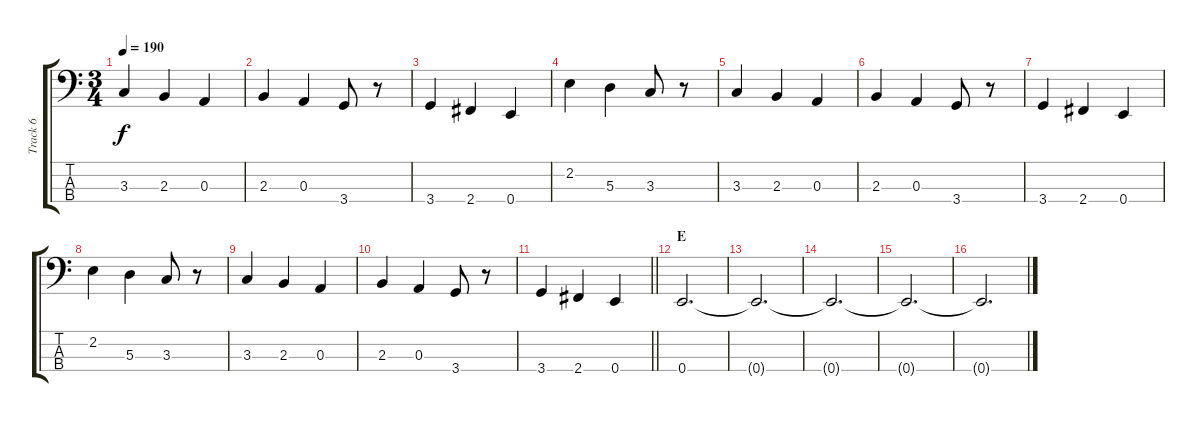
\track ("Track 6" "Track 6") {instrument electricbassfinger}
\staff {score tabs}
\tuning (G2 D2 A1 E1) {hide}
\ts (3 4)
\tempo 190
\clef f4
\ks c
3.3.4{dy f} 2.3.4 0.3.4 |
2.3.4 0.3.4 3.4.8 r.8 |
3.4.4 2.4.4 0.4.4 |
2.2.4 5.3.4 3.3.8 r.8 |
3.3.4 2.3.4 0.3.4 |
2.3.4 0.3.4 3.4.8 r.8 |
3.4.4 2.4.4 0.4.4 |
2.2.4 5.3.4 3.3.8 r.8 |
3.3.4 2.3.4 0.3.4 |
2.3.4 0.3.4 3.4.8 r.8 |
\barLineRight lightlight
3.4.4 2.4.4 0.4.4 |
\section ("" "E")
0.4.2{d} |
0.4{t}.2{d} |
0.4{t}.2{d} |
0.4{t}.2{d volume 0} |
0.4{t}.2{d}
